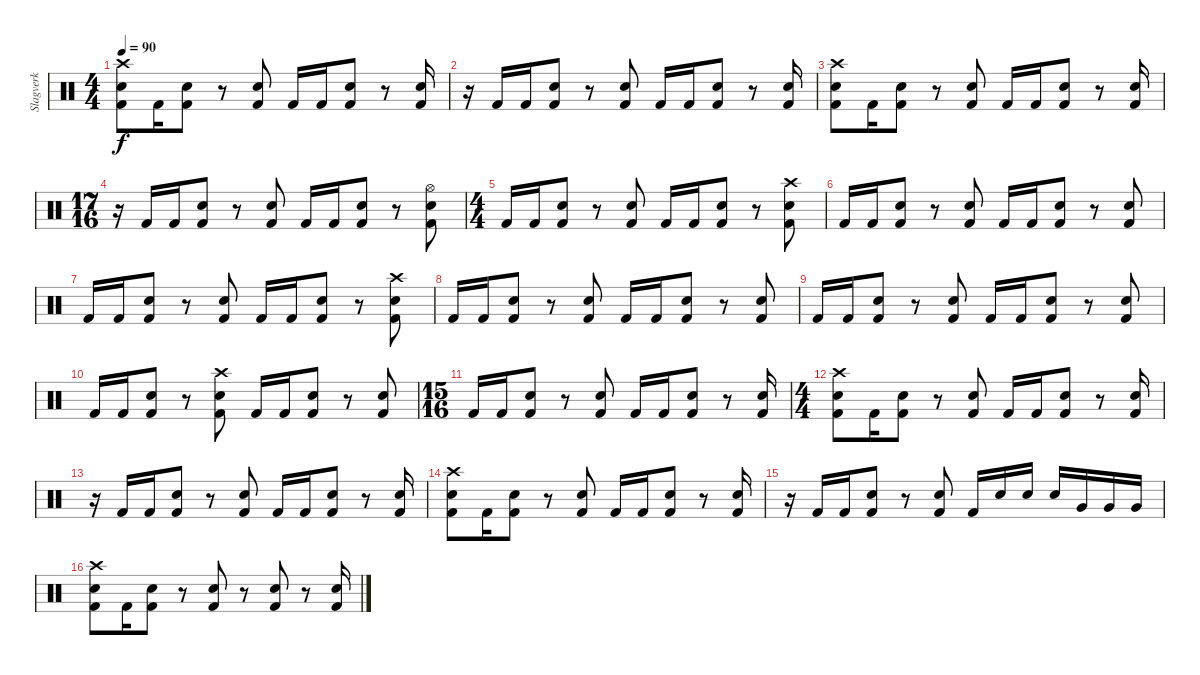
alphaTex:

\track ("Slagverk" "Slagverk") {instrument percussion}
\staff {score}
\articulation defaults
\ts (4 4)
\tempo 90
\clef neutral
\ks c
("Crash high (hit)" "Electric Snare (hit)" "Kick (hit) 2").8{dy f} "Kick (hit) 2".16 ("Electric Snare (hit)" "Kick (hit) 2").8 r.8 ("Electric Snare (hit)" "Kick (hit) 2").8 "Kick (hit) 2".16 "Kick (hit) 2".16 ("Electric Snare (hit)" "Kick (hit) 2").8 r.8 ("Electric Snare (hit)" "Kick (hit) 2").16 |
r.16 "Kick (hit) 2".16 "Kick (hit) 2".16 ("Electric Snare (hit)" "Kick (hit) 2").8 r.8 ("Electric Snare (hit)" "Kick (hit) 2").8 "Kick (hit) 2".16 "Kick (hit) 2".16 ("Electric Snare (hit)" "Kick (hit) 2").8 r.8 ("Electric Snare (hit)" "Kick (hit) 2").16 |
("Crash high (hit)" "Electric Snare (hit)" "Kick (hit) 2").8 "Kick (hit) 2".16 ("Electric Snare (hit)" "Kick (hit) 2").8 r.8 ("Electric Snare (hit)" "Kick (hit) 2").8 "Kick (hit) 2".16 "Kick (hit) 2".16 ("Electric Snare (hit)" "Kick (hit) 2").8 r.8 ("Electric Snare (hit)" "Kick (hit) 2").16 |
\ts (17 16)
r.16 "Kick (hit) 2".16 "Kick (hit) 2".16 ("Electric Snare (hit)" "Kick (hit) 2").8 r.8 ("Electric Snare (hit)" "Kick (hit) 2").8 "Kick (hit) 2".16 "Kick (hit) 2".16 ("Electric Snare (hit)" "Kick (hit) 2").8 r.8 ("Hi-Hat (open)" "Electric Snare (hit)" "Kick (hit) 2").8 |
\ts (4 4)
"Kick (hit) 2".16 "Kick (hit) 2".16 ("Electric Snare (hit)" "Kick (hit) 2").8 r.8 ("Electric Snare (hit)" "Kick (hit) 2").8 "Kick (hit) 2".16 "Kick (hit) 2".16 ("Electric Snare (hit)" "Kick (hit) 2").8 r.8 ("Crash high (hit)" "Electric Snare (hit)" "Kick (hit) 2").8 |
"Kick (hit) 2".16 "Kick (hit) 2".16 ("Electric Snare (hit)" "Kick (hit) 2").8 r.8 ("Electric Snare (hit)" "Kick (hit) 2").8 "Kick (hit) 2".16 "Kick (hit) 2".16 ("Electric Snare (hit)" "Kick (hit) 2").8 r.8 ("Electric Snare (hit)" "Kick (hit) 2").8 |
"Kick (hit) 2".16 "Kick (hit) 2".16 ("Electric Snare (hit)" "Kick (hit) 2").8 r.8 ("Electric Snare (hit)" "Kick (hit) 2").8 "Kick (hit) 2".16 "Kick (hit) 2".16 ("Electric Snare (hit)" "Kick (hit) 2").8 r.8 ("Crash high (hit)" "Electric Snare (hit)" "Kick (hit) 2").8 |
"Kick (hit) 2".16 "Kick (hit) 2".16 ("Electric Snare (hit)" "Kick (hit) 2").8 r.8 ("Electric Snare (hit)" "Kick (hit) 2").8 "Kick (hit) 2".16 "Kick (hit) 2".16 ("Electric Snare (hit)" "Kick (hit) 2").8 r.8 ("Electric Snare (hit)" "Kick (hit) 2").8 |
"Kick (hit) 2".16 "Kick (hit) 2".16 ("Electric Snare (hit)" "Kick (hit) 2").8 r.8 ("Electric Snare (hit)" "Kick (hit) 2").8 "Kick (hit) 2".16 "Kick (hit) 2".16 ("Electric Snare (hit)" "Kick (hit) 2").8 r.8 ("Electric Snare (hit)" "Kick (hit) 2").8 |
"Kick (hit) 2".16 "Kick (hit) 2".16 ("Electric Snare (hit)" "Kick (hit) 2").8 r.8 ("Crash high (hit)" "Electric Snare (hit)" "Kick (hit) 2").8 "Kick (hit) 2".16 "Kick (hit) 2".16 ("Electric Snare (hit)" "Kick (hit) 2").8 r.8 ("Electric Snare (hit)" "Kick (hit) 2").8 |
\ts (15 16)
"Kick (hit) 2".16 "Kick (hit) 2".16 ("Electric Snare (hit)" "Kick (hit) 2").8 r.8 ("Electric Snare (hit)" "Kick (hit) 2").8 "Kick (hit) 2".16 "Kick (hit) 2".16 ("Electric Snare (hit)" "Kick (hit) 2").8 r.8 ("Electric Snare (hit)" "Kick (hit) 2").16 |
\ts (4 4)
("Crash high (hit)" "Electric Snare (hit)" "Kick (hit) 2").8 "Kick (hit) 2".16 ("Electric Snare (hit)" "Kick (hit) 2").8 r.8 ("Electric Snare (hit)" "Kick (hit) 2").8 "Kick (hit) 2".16 "Kick (hit) 2".16 ("Electric Snare (hit)" "Kick (hit) 2").8 r.8 ("Electric Snare (hit)" "Kick (hit) 2").16 |
r.16 "Kick (hit) 2".16 "Kick (hit) 2".16 ("Electric Snare (hit)" "Kick (hit) 2").8 r.8 ("Electric Snare (hit)" "Kick (hit) 2").8 "Kick (hit) 2".16 "Kick (hit) 2".16 ("Electric Snare (hit)" "Kick (hit) 2").8 r.8 ("Electric Snare (hit)" "Kick (hit) 2").16 |
("Crash high (hit)" "Electric Snare (hit)" "Kick (hit) 2").8 "Kick (hit) 2".16 ("Electric Snare (hit)" "Kick (hit) 2").8 r.8 ("Electric Snare (hit)" "Kick (hit) 2").8 "Kick (hit) 2".16 "Kick (hit) 2".16 ("Electric Snare (hit)" "Kick (hit) 2").8 r.8 ("Electric Snare (hit)" "Kick (hit) 2").16 |
r.16 "Kick (hit) 2".16 "Kick (hit) 2".16 ("Electric Snare (hit)" "Kick (hit) 2").8 r.8 ("Electric Snare (hit)" "Kick (hit) 2").8 "Kick (hit) 2".16 "Electric Snare (hit)".16 "Electric Snare (hit)".16 "Electric Snare (hit)".16 "Very Low Tom (hit)".16 "Very Low Tom (hit)".16 "Very Low Tom (hit)".16 |
("Crash high (hit)" "Electric Snare (hit)" "Kick (hit) 2").8 "Kick (hit) 2".16 ("Electric Snare (hit)" "Kick (hit) 2").8 r.8 ("Electric Snare (hit)" "Kick (hit) 2").8 r.8 ("Electric Snare (hit)" "Kick (hit) 2").8 r.8 ("Electric Snare (hit)" "Kick (hit) 2").16
